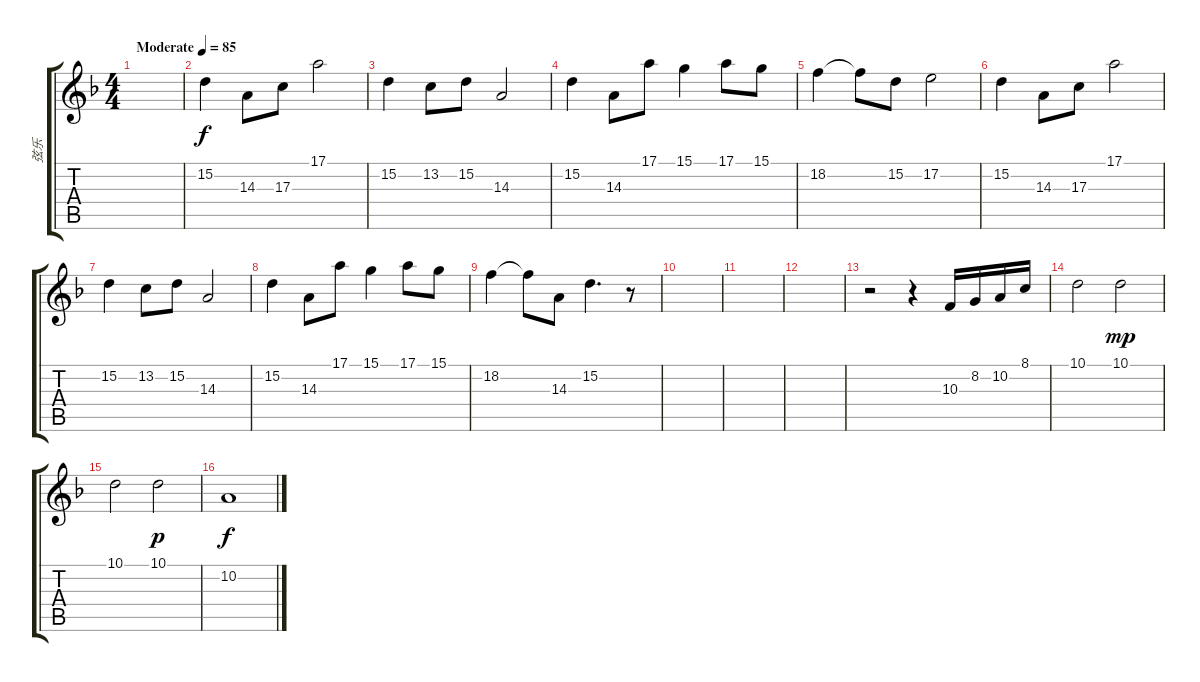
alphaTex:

\track ("弦乐" "弦乐") {instrument tremolostrings}
\staff {score tabs}
\tuning (E4 B3 G3 D3 A2 E2) {hide}
\ts (4 4)
\tempo (85 "Moderate")
\clef g2
\ks f
|
15.2.4 14.3.8 17.3.8 17.1.2 |
15.2.4 13.2.8 15.2.8 14.3.2 |
15.2.4 14.3.8 17.1.8 15.1.4 17.1.8 15.1.8 |
18.2.4 18.2{t}.8 15.2.8 17.2.2 |
15.2.4 14.3.8 17.3.8 17.1.2 |
15.2.4 13.2.8 15.2.8 14.3.2 |
15.2.4 14.3.8 17.1.8 15.1.4 17.1.8 15.1.8 |
18.2.4 18.2{t}.8 14.3.8 15.2.4{d} r.8 |
|
|
|
r.2 r.4 10.3.16 8.2.16 10.2.16 8.1.16 |
10.1.2 10.1.2{dy mp} |
10.1.2 10.1.2{dy p} |
10.2.1{dy f}
